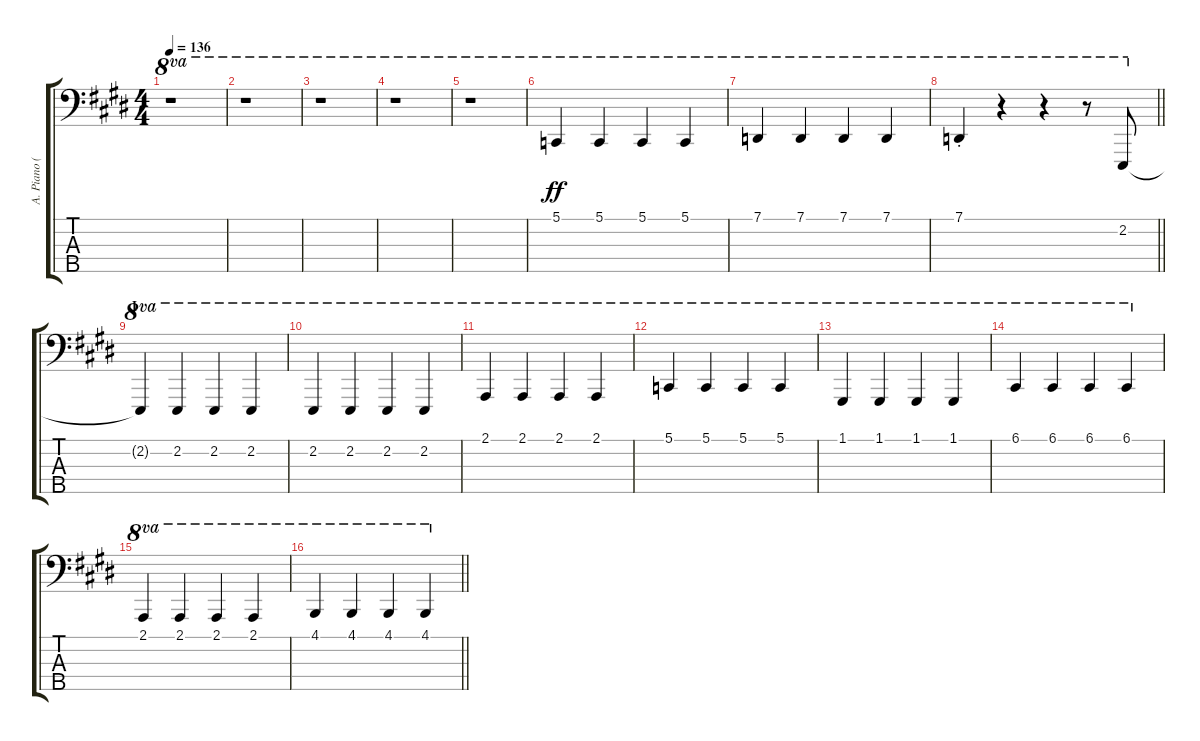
\track ("A. Piano (Left Hand)" "A. Piano (") {instrument acousticgrandpiano}
\staff {score tabs}
\tuning (G2 D2 A1 E1 B0) {hide}
\ts (4 4)
\tempo 136
\clef f4
\ks e
r.1{ot 8va dy ff} |
r.1{ot 8va} |
r.1{ot 8va} |
r.1{ot 8va} |
r.1{ot 8va} |
5.1.4{ot 8va} 5.1.4{ot 8va} 5.1.4{ot 8va} 5.1.4{ot 8va} |
7.1.4{ot 8va} 7.1.4{ot 8va} 7.1.4{ot 8va} 7.1.4{ot 8va} |
\barLineRight lightlight
7.1{st}.4{ot 8va} r.4{ot 8va} r.4{ot 8va} r.8{ot 8va} 2.2.8{ot 8va} |
\section ("" "I")
2.2{t}.4{ot 8va} 2.2.4{ot 8va} 2.2.4{ot 8va} 2.2.4{ot 8va} |
2.2.4{ot 8va} 2.2.4{ot 8va} 2.2.4{ot 8va} 2.2.4{ot 8va} |
2.1.4{ot 8va} 2.1.4{ot 8va} 2.1.4{ot 8va} 2.1.4{ot 8va} |
5.1.4{ot 8va} 5.1.4{ot 8va} 5.1.4{ot 8va} 5.1.4{ot 8va} |
1.1.4{ot 8va} 1.1.4{ot 8va} 1.1.4{ot 8va} 1.1.4{ot 8va} |
6.1.4{ot 8va} 6.1.4{ot 8va} 6.1.4{ot 8va} 6.1.4{ot 8va} |
2.1.4{ot 8va} 2.1.4{ot 8va} 2.1.4{ot 8va} 2.1.4{ot 8va} |
\barLineRight lightlight
4.1.4{ot 8va} 4.1.4{ot 8va} 4.1.4{ot 8va} 4.1.4{ot 8va}
